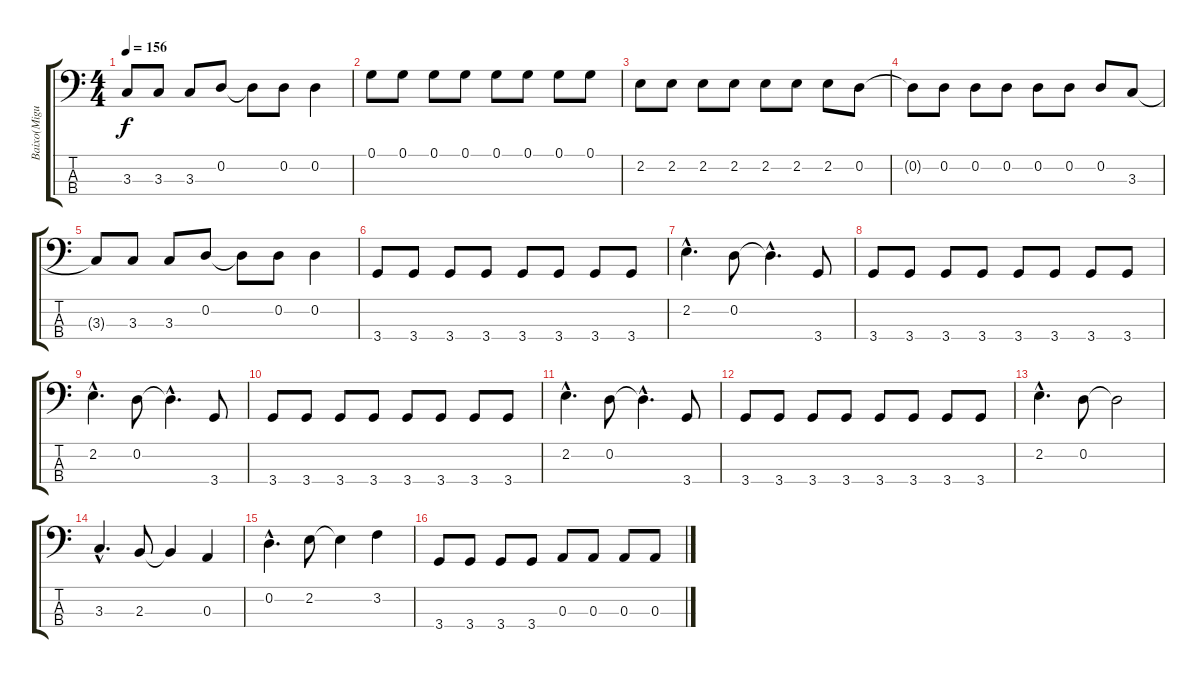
\track ("Baixo(Miguel)" "Baixo(Migu") {instrument electricbassfinger}
\staff {score tabs}
\tuning (G2 D2 A1 E1) {hide}
\ts (4 4)
\tempo 156
\clef f4
\ks c
3.3{t}.8{dy f} 3.3.8 3.3.8 0.2.8 0.2{t}.8 0.2.8 0.2.4 |
0.1.8 0.1.8 0.1.8 0.1.8 0.1.8 0.1.8 0.1.8 0.1.8 |
2.2.8 2.2.8 2.2.8 2.2.8 2.2.8 2.2.8 2.2.8 0.2.8 |
0.2{t}.8 0.2.8 0.2.8 0.2.8 0.2.8 0.2.8 0.2.8 3.3.8 |
3.3{t}.8 3.3.8 3.3.8 0.2.8 0.2{t}.8 0.2.8 0.2.4 |
3.4.8 3.4.8 3.4.8 3.4.8 3.4.8 3.4.8 3.4.8 3.4.8 |
2.2{hac}.4{d} 0.2.8 0.2{hac t}.4{d} 3.4.8 |
3.4.8 3.4.8 3.4.8 3.4.8 3.4.8 3.4.8 3.4.8 3.4.8 |
2.2{hac}.4{d} 0.2.8 0.2{hac t}.4{d} 3.4.8 |
3.4.8 3.4.8 3.4.8 3.4.8 3.4.8 3.4.8 3.4.8 3.4.8 |
2.2{hac}.4{d} 0.2.8 0.2{hac t}.4{d} 3.4.8 |
3.4.8 3.4.8 3.4.8 3.4.8 3.4.8 3.4.8 3.4.8 3.4.8 |
2.2{hac}.4{d} 0.2.8 0.2{t}.2 |
3.3{hac}.4{d} 2.3.8 2.3{t}.4 0.3.4 |
0.2{hac}.4{d} 2.2.8 2.2{t}.4 3.2.4 |
3.4.8 3.4.8 3.4.8 3.4.8 0.3.8 0.3.8 0.3.8 0.3.8
